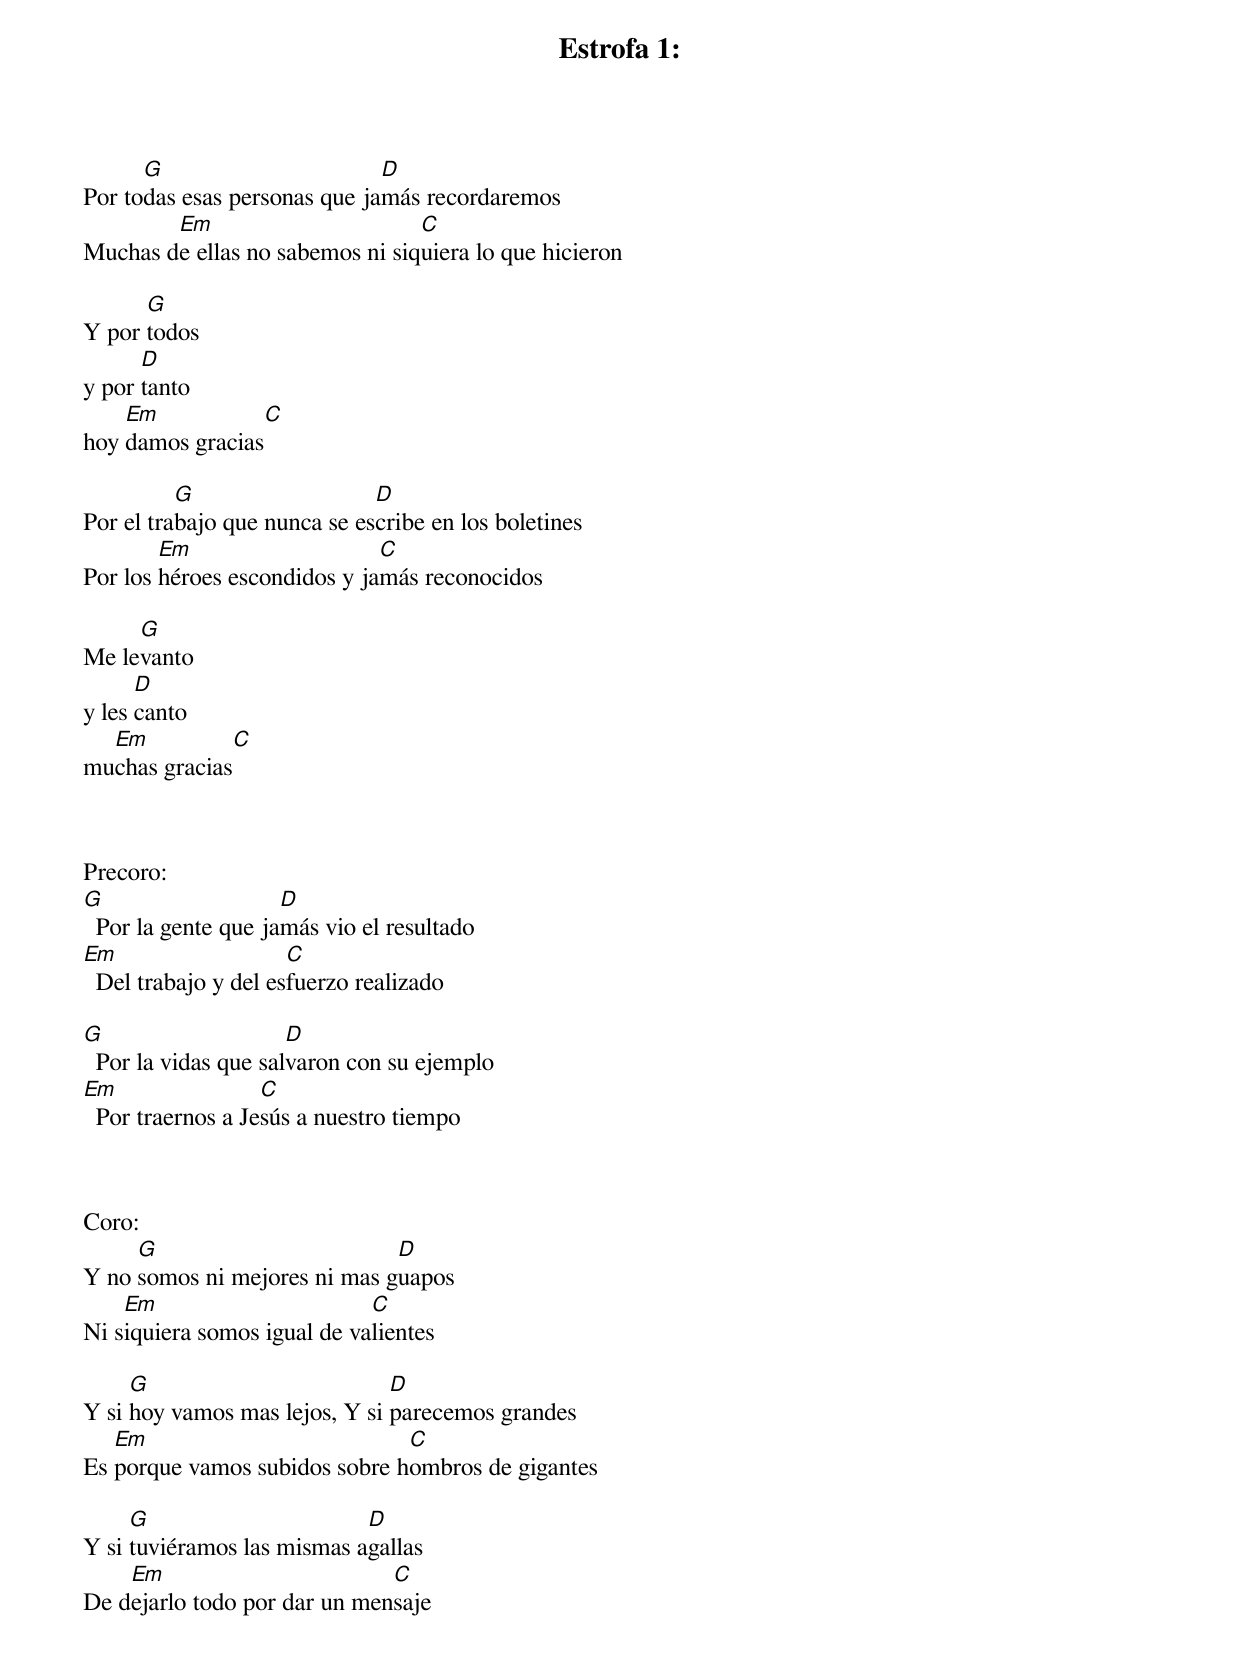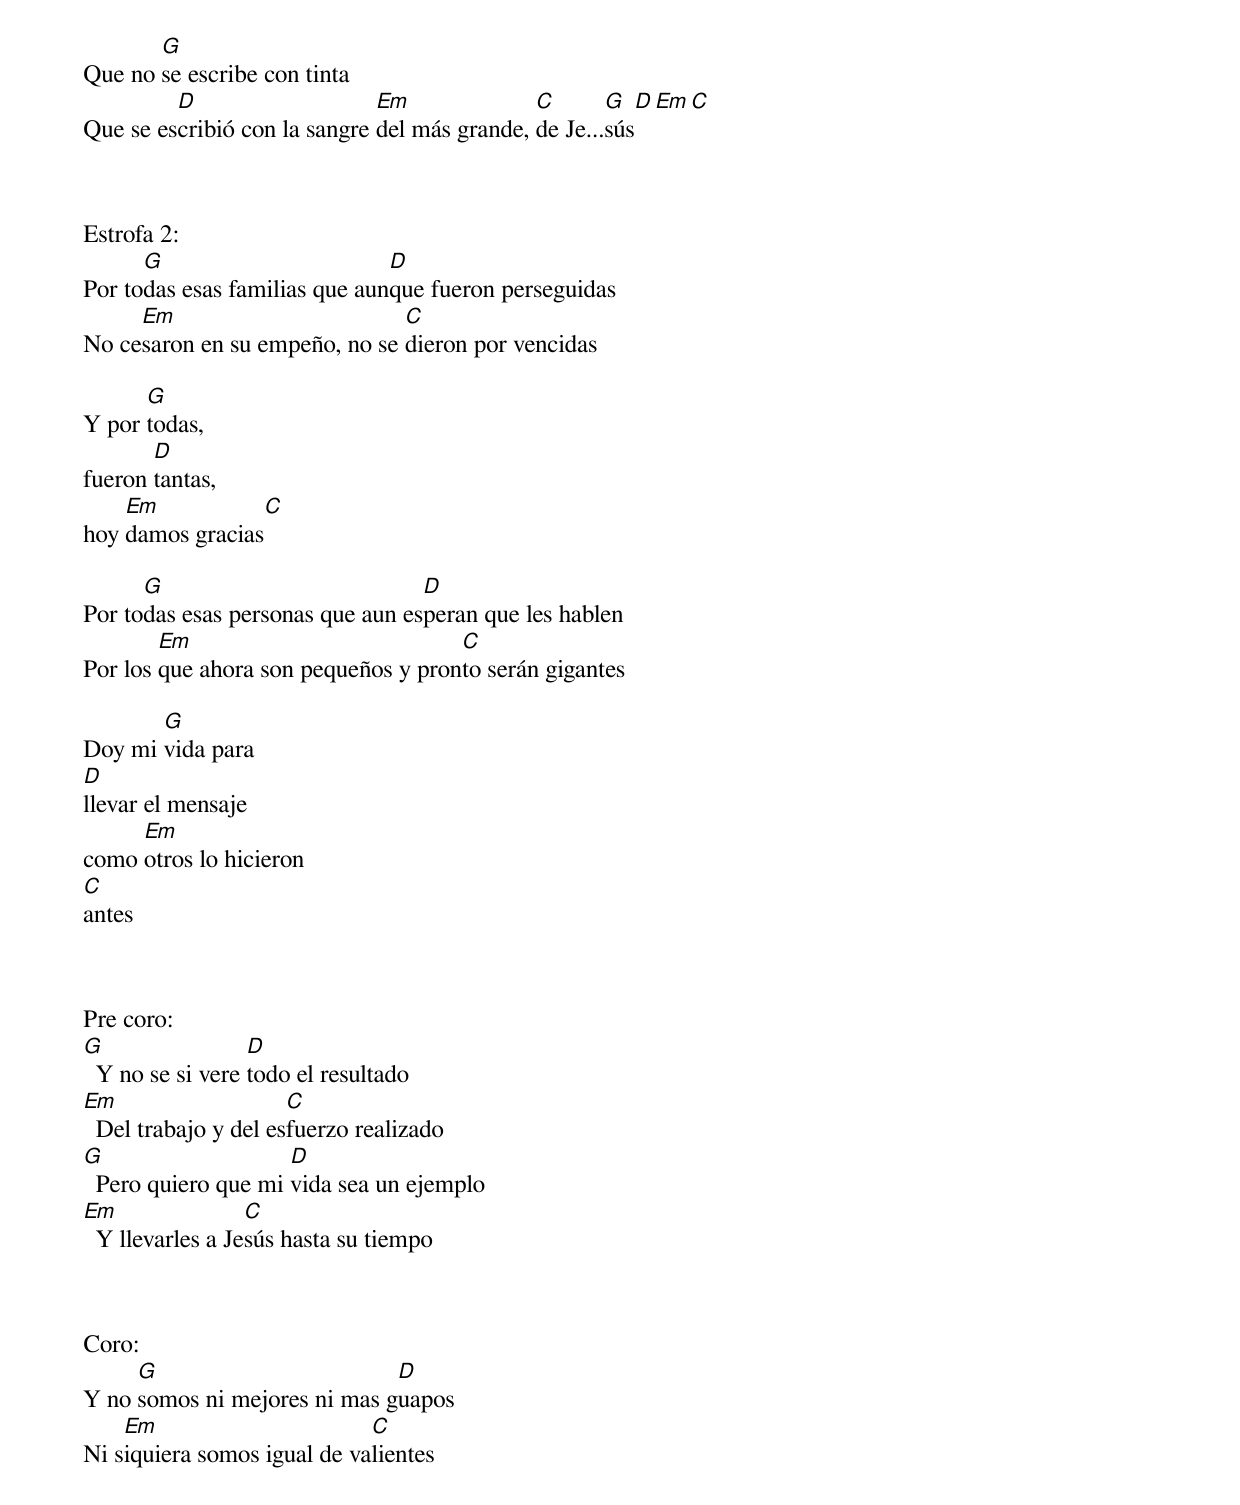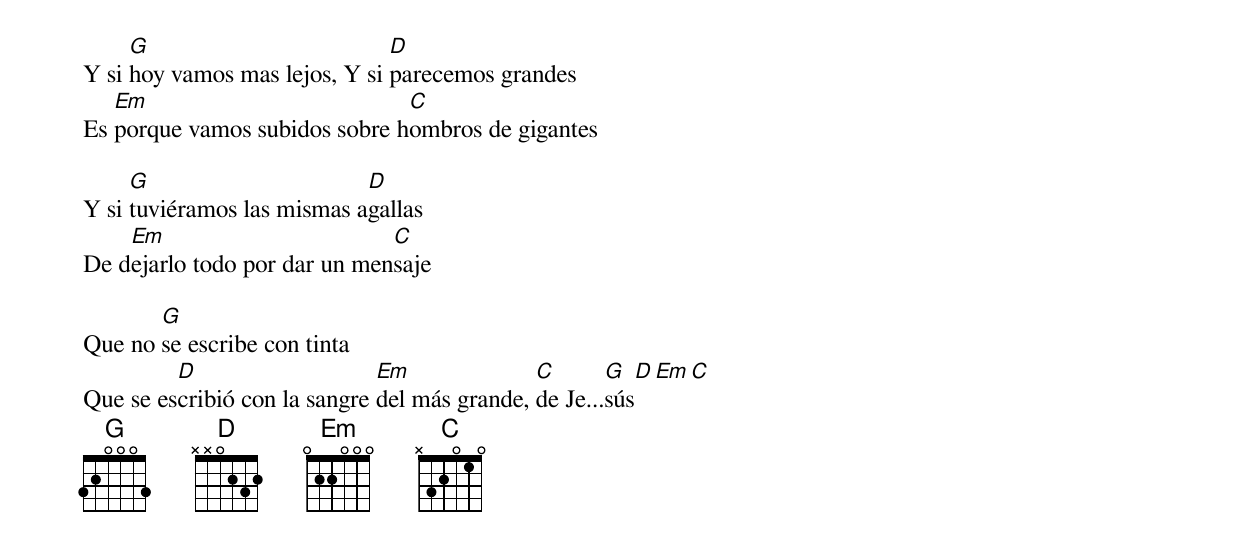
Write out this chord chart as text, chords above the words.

Estrofa 1:
      G                       D
Por todas esas personas que jamás recordaremos
        Em                       C
Muchas de ellas no sabemos ni siquiera lo que hicieron

      G
Y por todos
      D
y por tanto
    Em               C
hoy damos gracias

          G                   D
Por el trabajo que nunca se escribe en los boletines
        Em                    C
Por los héroes escondidos y jamás reconocidos

     G
Me levanto
      D
y les canto
  Em             C
muchas gracias



Precoro:
G                    D
  Por la gente que jamás vio el resultado
Em                    C
  Del trabajo y del esfuerzo realizado

G                     D
  Por la vidas que salvaron con su ejemplo
Em                 C
  Por traernos a Jesús a nuestro tiempo



Coro:
     G                        D
Y no somos ni mejores ni mas guapos
    Em                       C
Ni siquiera somos igual de valientes

     G                         D
Y si hoy vamos mas lejos, Y si parecemos grandes
   Em                          C
Es porque vamos subidos sobre hombros de gigantes

     G                      D
Y si tuviéramos las mismas agallas
    Em                        C
De dejarlo todo por dar un mensaje

       G
Que no se escribe con tinta
         D                    Em              C       G     D Em C
Que se escribió con la sangre del más grande, de Je...sús



Estrofa 2:
      G                        D
Por todas esas familias que aunque fueron perseguidas
     Em                        C
No cesaron en su empeño, no se dieron por vencidas

      G
Y por todas,
       D
fueron tantas,
    Em                 C
hoy damos gracias

      G                           D
Por todas esas personas que aun esperan que les hablen
        Em                           C
Por los que ahora son pequeños y pronto serán gigantes

       G
Doy mi vida para
D
llevar el mensaje
     Em
como otros lo hicieron
C
antes



Pre coro:
G                 D
  Y no se si vere todo el resultado
Em                    C
  Del trabajo y del esfuerzo realizado
G                    D
  Pero quiero que mi vida sea un ejemplo
Em                C
  Y llevarles a Jesús hasta su tiempo



Coro:
     G                        D
Y no somos ni mejores ni mas guapos
    Em                       C
Ni siquiera somos igual de valientes

     G                         D
Y si hoy vamos mas lejos, Y si parecemos grandes
   Em                          C
Es porque vamos subidos sobre hombros de gigantes

     G                      D
Y si tuviéramos las mismas agallas
    Em                        C
De dejarlo todo por dar un mensaje

       G
Que no se escribe con tinta
         D                    Em              C       G     D Em C
Que se escribió con la sangre del más grande, de Je...sús
